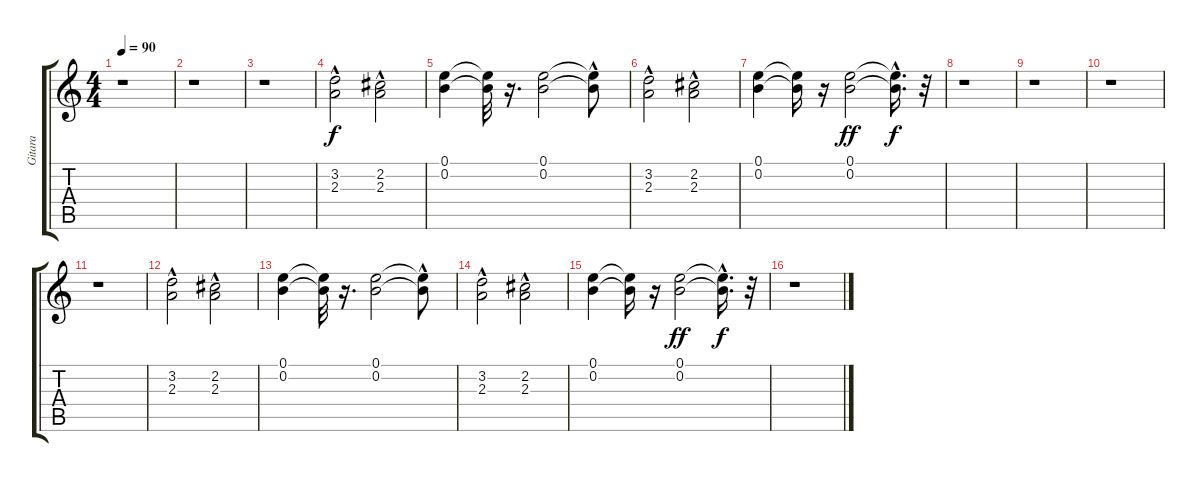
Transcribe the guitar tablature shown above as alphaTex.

\track ("Gitara" "Gitara") {instrument distortionguitar}
\staff {score tabs}
\tuning (E4 B3 G3 D3 A2 E2) {hide}
\ts (4 4)
\tempo 90
\clef g2
\ks c
r.1{dy ff} |
r.1 |
r.1 |
(3.2 2.3{hac}).2{dy f} (2.2 2.3{hac}).2 |
(0.1 0.2).4 (0.1{t} 0.2{t}).32 r.16{d} (0.1 0.2).2 (0.1{t} 0.2{hac t}).8 |
(3.2 2.3{hac}).2 (2.2 2.3{hac}).2 |
(0.1 0.2).4 (0.1{t} 0.2{t}).16 r.16 (0.1 0.2).2{dy ff} (0.1{hac t} 0.2{hac t}).16{d dy f} r.32 |
r.1 |
r.1 |
r.1 |
r.1 |
(3.2 2.3{hac}).2 (2.2 2.3{hac}).2 |
(0.1 0.2).4 (0.1{t} 0.2{t}).32 r.16{d} (0.1 0.2).2 (0.1{t} 0.2{hac t}).8 |
(3.2 2.3{hac}).2 (2.2 2.3{hac}).2 |
(0.1 0.2).4 (0.1{t} 0.2{t}).16 r.16 (0.1 0.2).2{dy ff} (0.1{hac t} 0.2{hac t}).16{d dy f} r.32 |
r.1
